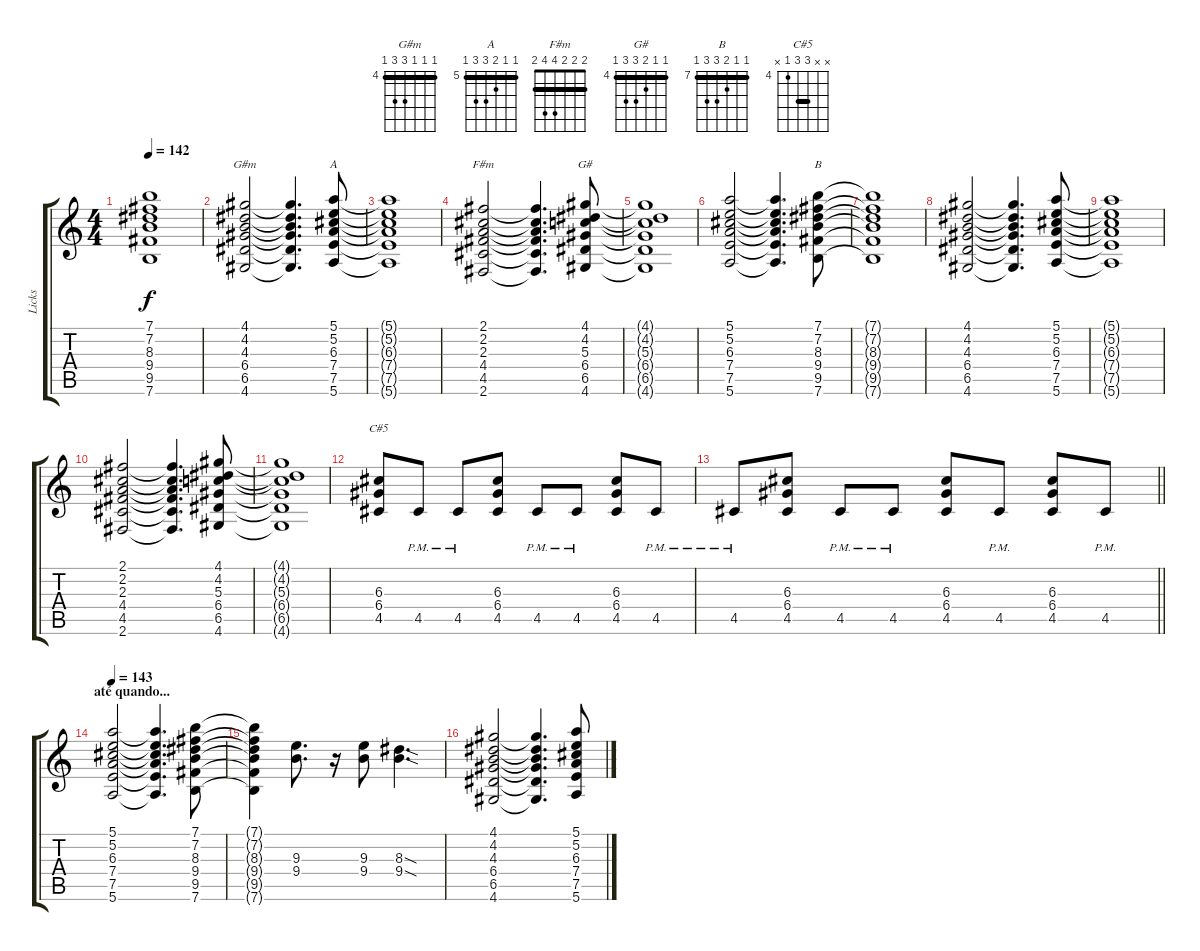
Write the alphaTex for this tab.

\track ("Licks" "Licks") {instrument distortionguitar}
\staff {score tabs}
\tuning (E4 B3 G3 D3 A2 E2) {hide}
\chord ("G#m" 4 4 4 6 6 4) {firstfret 4 barre 4}
\chord ("A" 5 5 6 7 7 5) {firstfret 5 barre 5}
\chord ("F#m" 2 2 2 4 4 2) {barre 2}
\chord ("G#" 4 4 5 6 6 4) {firstfret 4 barre 4}
\chord ("B" 7 7 8 9 9 7) {firstfret 7 barre 7}
\chord ("C#5" x x 6 6 4 x) {firstfret 4 barre 6}
\ts (4 4)
\tempo 142
\clef g2
\ks c
(7.1{t} 7.2{t} 8.3{t} 9.4{t} 9.5{t} 7.6{t}).1{dy f} |
(4.1 4.2 4.3 6.4 6.5 4.6).2{ch "G#m"} (4.1{t} 4.2{t} 4.3{t} 6.4{t} 6.5{t} 4.6{t}).4{d} (5.1 5.2 6.3 7.4 7.5 5.6).8{ch "A"} |
(5.1{t} 5.2{t} 6.3{t} 7.4{t} 7.5{t} 5.6{t}).1 |
(2.1 2.2 2.3 4.4 4.5 2.6).2{ch "F#m"} (2.1{t} 2.2{t} 2.3{t} 4.4{t} 4.5{t} 2.6{t}).4{d} (4.1 4.2 5.3 6.4 6.5 4.6).8{ch "G#"} |
(4.1{t} 4.2{t} 5.3{t} 6.4{t} 6.5{t} 4.6{t}).1 |
(5.1 5.2 6.3 7.4 7.5 5.6).2 (5.1{t} 5.2{t} 6.3{t} 7.4{t} 7.5{t} 5.6{t}).4{d} (7.1 7.2 8.3 9.4 9.5 7.6).8{ch "B"} |
(7.1{t} 7.2{t} 8.3{t} 9.4{t} 9.5{t} 7.6{t}).1 |
(4.1 4.2 4.3 6.4 6.5 4.6).2 (4.1{t} 4.2{t} 4.3{t} 6.4{t} 6.5{t} 4.6{t}).4{d} (5.1 5.2 6.3 7.4 7.5 5.6).8 |
(5.1{t} 5.2{t} 6.3{t} 7.4{t} 7.5{t} 5.6{t}).1 |
(2.1 2.2 2.3 4.4 4.5 2.6).2 (2.1{t} 2.2{t} 2.3{t} 4.4{t} 4.5{t} 2.6{t}).4{d} (4.1 4.2 5.3 6.4 6.5 4.6).8 |
(4.1{t} 4.2{t} 5.3{t} 6.4{t} 6.5{t} 4.6{t}).1 |
(6.3 6.4 4.5).8{ch "C#5"} 4.5{pm}.8 4.5{pm}.8 (6.3 6.4 4.5).8 4.5{pm}.8 4.5{pm}.8 (6.3 6.4 4.5).8 4.5{pm}.8 |
\barLineRight lightlight
4.5{pm}.8 (6.3 6.4 4.5).8 4.5{pm}.8 4.5{pm}.8 (6.3 6.4 4.5).8 4.5{pm}.8 (6.3 6.4 4.5).8 4.5{pm}.8 |
\section ("" "até quando...")
\tempo 143
(5.1 5.2 6.3 7.4 7.5 5.6).2 (5.1{t} 5.2{t} 6.3{t} 7.4{t} 7.5{t} 5.6{t}).4{d} (7.1 7.2 8.3 9.4 9.5 7.6).8 |
(7.1{t} 7.2{t} 8.3{t} 9.4{t} 9.5{t} 7.6{t}).4 (9.3 9.4).8{d} r.16 (9.3 9.4).8 (8.3{sod} 9.4{sod}).4{d} |
(4.1 4.2 4.3 6.4 6.5 4.6).2 (4.1{t} 4.2{t} 4.3{t} 6.4{t} 6.5{t} 4.6{t}).4{d} (5.1 5.2 6.3 7.4 7.5 5.6).8
